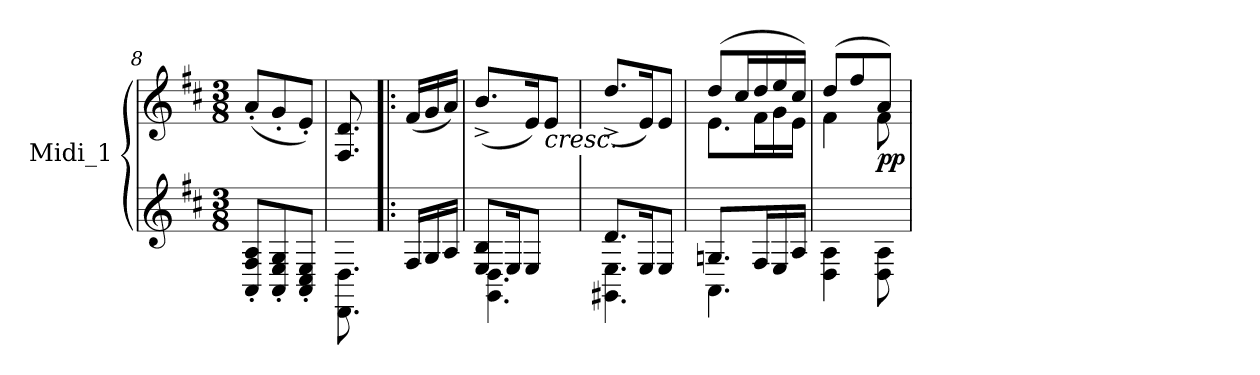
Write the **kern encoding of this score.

**kern	**kern	**dynam
*part1	*part1	*part1
*staff2	*staff1	*staff1/2
*I"Midi_1	*	*
*clefG2	*clefG2	*
*k[f#c#]	*k[f#c#]	*
*D:	*D:	*
*M3/8	*M3/8	*
=8	=8	=8
8AA/' 8F#/' 8A/'L	(<8a'/L	.
8AA/' 8E/' 8G/'	8g'/	.
8AA/' 8C#/' 8E/'J	8e'/J)	.
=9	=9	=9
8.DD\ 8.D\	8.F#/ 8.d/	.
!!LO:LB:g=z
=10!|:	=10!|:	=10!|:
16F#/LL	(<16f#/LL	.
16G/	16g/	.
16A/JJ	16a/JJ)	.
!!LO:LB:g=z
=11	=11	=11
*^	*^	*
8E/ 8B/L	4.GG\ 4.D\	(<8.b^/L	4ryy	.
16E/K	.	.	.	.
8E/J	.	16e/K)	.	.
!	!	!LO:TX:b:i:t=cresc.	!	!
.	.	8e/J	8ryy	.
16ryy	.	.	.	.
*	*	*v	*v	*
=12	=12	=12	=12
8.d/L	4.GG#X\ 4.E\	(<8.dd^/L	.
16E/K	.	16e/K)	.
8E/J	.	8e/J	.
=13	=13	=13	=13
*	*	*^	*
8.Gni/L	4.AA\	(>8dd/L	8.e\L	.
.	.	16cc#/L	.	.
16F#/L	.	16dd/	16f#\L	.
16E/	.	16ee/	16g\	.
16A/JJ	.	16cc#/JJ)	16e\JJ	.
=14	=14	=14	=14	=14
4D\ 4A\	4ryy	(>8dd/L	4f#\	.
.	.	8ff#/	.	.
!	!	!	!	!LO:DY:b
8D\ 8A\	8ryy	8a/J)	8f#\	pp
*v	*v	*	*	*
*	*v	*v	*
=	=	=
*-	*-	*-
